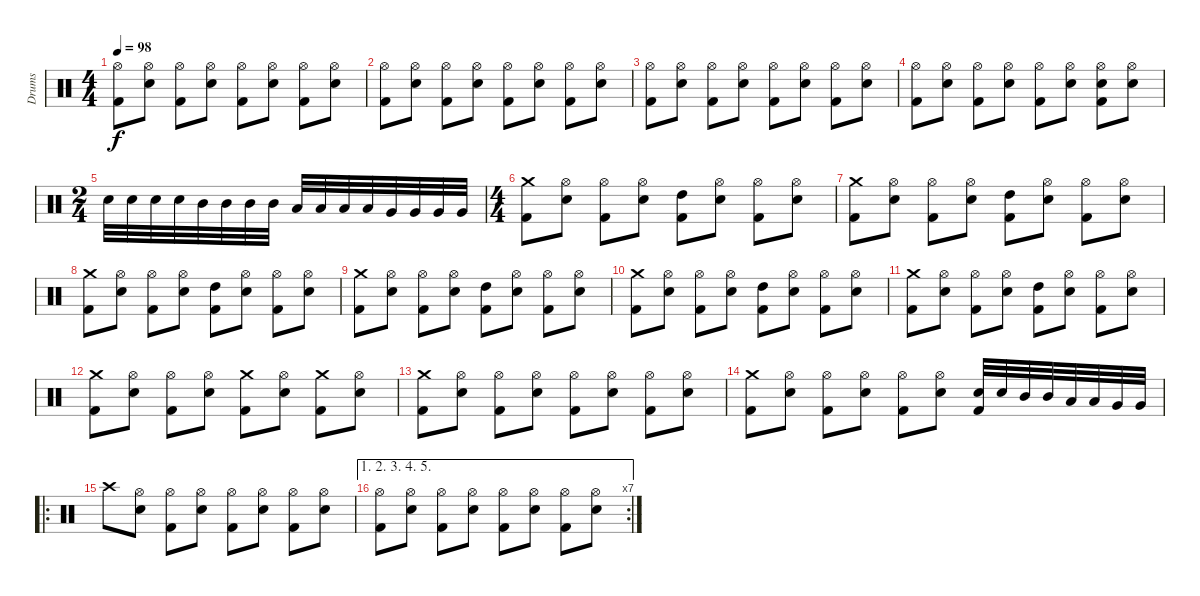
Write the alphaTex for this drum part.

\track ("Drums" "Drums") {instrument percussion}
\staff {score}
\articulation defaults
\ts (4 4)
\tempo 98
\clef neutral
\ks c
("Hi-Hat (open)" "Kick (hit) 2").8{dy f} ("Hi-Hat (open)" "Snare (hit) 2").8 ("Hi-Hat (open)" "Kick (hit) 2").8 ("Hi-Hat (open)" "Snare (hit) 2").8 ("Hi-Hat (open)" "Kick (hit) 2").8 ("Hi-Hat (open)" "Snare (hit) 2").8 ("Hi-Hat (open)" "Kick (hit) 2").8 ("Hi-Hat (open)" "Snare (hit) 2").8 |
("Hi-Hat (open)" "Kick (hit) 2").8 ("Hi-Hat (open)" "Snare (hit) 2").8 ("Hi-Hat (open)" "Kick (hit) 2").8 ("Hi-Hat (open)" "Snare (hit) 2").8 ("Hi-Hat (open)" "Kick (hit) 2").8 ("Hi-Hat (open)" "Snare (hit) 2").8 ("Hi-Hat (open)" "Kick (hit) 2").8 ("Hi-Hat (open)" "Snare (hit) 2").8 |
("Hi-Hat (open)" "Kick (hit) 2").8 ("Hi-Hat (open)" "Snare (hit) 2").8 ("Hi-Hat (open)" "Kick (hit) 2").8 ("Hi-Hat (open)" "Snare (hit) 2").8 ("Hi-Hat (open)" "Kick (hit) 2").8 ("Hi-Hat (open)" "Snare (hit) 2").8 ("Hi-Hat (open)" "Kick (hit) 2").8 ("Hi-Hat (open)" "Snare (hit) 2").8 |
("Hi-Hat (open)" "Kick (hit) 2").8 ("Hi-Hat (open)" "Snare (hit) 2").8 ("Hi-Hat (open)" "Kick (hit) 2").8 ("Hi-Hat (open)" "Snare (hit) 2").8 ("Hi-Hat (open)" "Kick (hit) 2").8 ("Hi-Hat (open)" "Snare (hit) 2").8 ("Hi-Hat (open)" "Snare (hit) 2" "Kick (hit) 2").8 ("Hi-Hat (open)" "Snare (hit) 2").8 |
\ts (2 4)
"Snare (hit) 2".32 "Snare (hit) 2".32 "Snare (hit) 2".32 "Snare (hit) 2".32 "Mid Tom (hit)".32 "Mid Tom (hit)".32 "Mid Tom (hit)".32 "Mid Tom (hit)".32 "Low Tom (hit)".32 "Low Tom (hit)".32 "Low Tom (hit)".32 "Low Tom (hit)".32 "Very Low Tom (hit)".32 "Very Low Tom (hit)".32 "Very Low Tom (hit)".32 "Very Low Tom (hit)".32 |
\ts (4 4)
("Crash medium (hit)" "Kick (hit) 2").8 ("Hi-Hat (open)" "Snare (hit) 2").8 ("Hi-Hat (open)" "Kick (hit) 2").8 ("Hi-Hat (open)" "Snare (hit) 2").8 ("High Tom (hit)" "Kick (hit) 2").8 ("Hi-Hat (open)" "Snare (hit) 2").8 ("Hi-Hat (open)" "Kick (hit) 2").8 ("Hi-Hat (open)" "Snare (hit) 2").8 |
("Crash medium (hit)" "Kick (hit) 2").8 ("Hi-Hat (open)" "Snare (hit) 2").8 ("Hi-Hat (open)" "Kick (hit) 2").8 ("Hi-Hat (open)" "Snare (hit) 2").8 ("High Tom (hit)" "Kick (hit) 2").8 ("Hi-Hat (open)" "Snare (hit) 2").8 ("Hi-Hat (open)" "Kick (hit) 2").8 ("Hi-Hat (open)" "Snare (hit) 2").8 |
("Crash medium (hit)" "Kick (hit) 2").8 ("Hi-Hat (open)" "Snare (hit) 2").8 ("Hi-Hat (open)" "Kick (hit) 2").8 ("Hi-Hat (open)" "Snare (hit) 2").8 ("High Tom (hit)" "Kick (hit) 2").8 ("Hi-Hat (open)" "Snare (hit) 2").8 ("Hi-Hat (open)" "Kick (hit) 2").8 ("Hi-Hat (open)" "Snare (hit) 2").8 |
("Crash medium (hit)" "Kick (hit) 2").8 ("Hi-Hat (open)" "Snare (hit) 2").8 ("Hi-Hat (open)" "Kick (hit) 2").8 ("Hi-Hat (open)" "Snare (hit) 2").8 ("High Tom (hit)" "Kick (hit) 2").8 ("Hi-Hat (open)" "Snare (hit) 2").8 ("Hi-Hat (open)" "Kick (hit) 2").8 ("Hi-Hat (open)" "Snare (hit) 2").8 |
("Crash medium (hit)" "Kick (hit) 2").8 ("Hi-Hat (open)" "Snare (hit) 2").8 ("Hi-Hat (open)" "Kick (hit) 2").8 ("Hi-Hat (open)" "Snare (hit) 2").8 ("High Tom (hit)" "Kick (hit) 2").8 ("Hi-Hat (open)" "Snare (hit) 2").8 ("Hi-Hat (open)" "Kick (hit) 2").8 ("Hi-Hat (open)" "Snare (hit) 2").8 |
("Crash medium (hit)" "Kick (hit) 2").8 ("Hi-Hat (open)" "Snare (hit) 2").8 ("Hi-Hat (open)" "Kick (hit) 2").8 ("Hi-Hat (open)" "Snare (hit) 2").8 ("High Tom (hit)" "Kick (hit) 2").8 ("Hi-Hat (open)" "Snare (hit) 2").8 ("Hi-Hat (open)" "Kick (hit) 2").8 ("Hi-Hat (open)" "Snare (hit) 2").8 |
("Crash medium (hit)" "Kick (hit) 2").8 ("Hi-Hat (open)" "Snare (hit) 2").8 ("Hi-Hat (open)" "Kick (hit) 2").8 ("Hi-Hat (open)" "Snare (hit) 2").8 ("Crash medium (hit)" "Kick (hit) 2").8 ("Hi-Hat (open)" "Snare (hit) 2").8 ("Crash medium (hit)" "Kick (hit) 2").8 ("Hi-Hat (open)" "Snare (hit) 2").8 |
("Crash medium (hit)" "Kick (hit) 2").8 ("Hi-Hat (open)" "Snare (hit) 2").8 ("Hi-Hat (open)" "Kick (hit) 2").8 ("Hi-Hat (open)" "Snare (hit) 2").8 ("Hi-Hat (open)" "Kick (hit) 2").8 ("Hi-Hat (open)" "Snare (hit) 2").8 ("Hi-Hat (open)" "Kick (hit) 2").8 ("Hi-Hat (open)" "Snare (hit) 2").8 |
("Crash medium (hit)" "Kick (hit) 2").8 ("Hi-Hat (open)" "Snare (hit) 2").8 ("Hi-Hat (open)" "Kick (hit) 2").8 ("Hi-Hat (open)" "Snare (hit) 2").8 ("Hi-Hat (open)" "Kick (hit) 2").8 ("Hi-Hat (open)" "Snare (hit) 2").8 ("Snare (hit) 2" "Kick (hit) 2").32 "Snare (hit) 2".32 "Mid Tom (hit)".32 "Mid Tom (hit)".32 "Low Tom (hit)".32 "Low Tom (hit)".32 "Very Low Tom (hit)".32 "Very Low Tom (hit)".32 |
\ro "Crash high (hit)".8
("Hi-Hat (open)" "Snare (hit) 2").8 ("Hi-Hat (open)" "Kick (hit) 2").8 ("Hi-Hat (open)" "Snare (hit) 2").8 ("Hi-Hat (open)" "Kick (hit) 2").8 ("Hi-Hat (open)" "Snare (hit) 2").8 ("Hi-Hat (open)" "Kick (hit) 2").8 ("Hi-Hat (open)" "Snare (hit) 2").8 |
\ae (1 2 3 4 5)
\rc 7
("Hi-Hat (open)" "Kick (hit) 2").8 ("Hi-Hat (open)" "Snare (hit) 2").8 ("Hi-Hat (open)" "Kick (hit) 2").8 ("Hi-Hat (open)" "Snare (hit) 2").8 ("Hi-Hat (open)" "Kick (hit) 2").8 ("Hi-Hat (open)" "Snare (hit) 2").8 ("Hi-Hat (open)" "Kick (hit) 2").8 ("Hi-Hat (open)" "Snare (hit) 2").8
